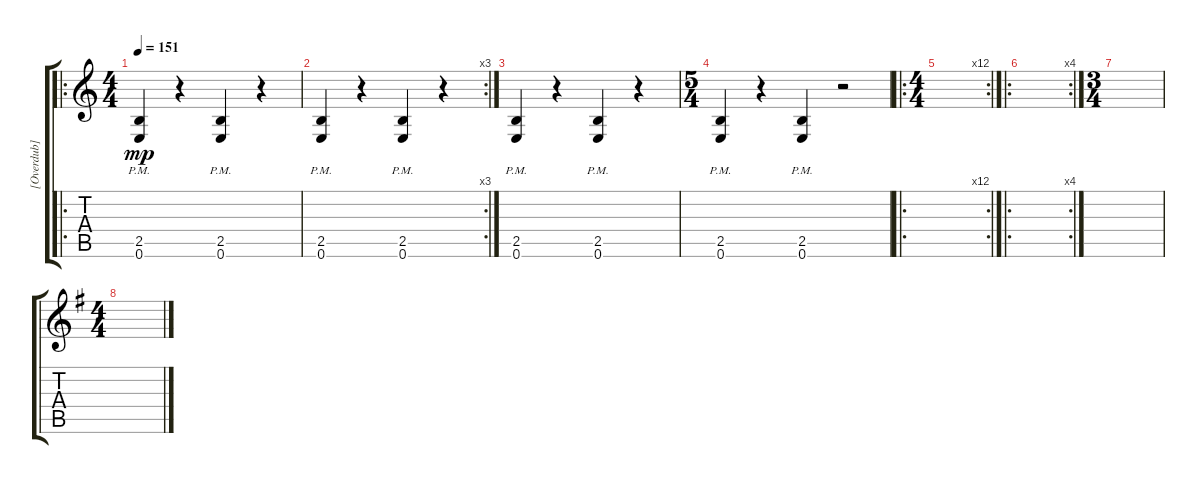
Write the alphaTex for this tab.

\track ("[Overdub]" "[Overdub]") {instrument distortionguitar}
\staff {score tabs}
\tuning (E4 B3 G3 D3 A2 E2) {hide}
\ro
\ts (4 4)
\tempo 151
\clef g2
\ks c
(2.5{pm} 0.6{pm}).4{dy mp instrument distortionguitar} r.4 (2.5{pm} 0.6{pm}).4 r.4 |
\rc 3
(2.5{pm} 0.6{pm}).4 r.4 (2.5{pm} 0.6{pm}).4 r.4 |
(2.5{pm} 0.6{pm}).4 r.4 (2.5{pm} 0.6{pm}).4 r.4 |
\ts (5 4)
(2.5{pm} 0.6{pm}).4 r.4 (2.5{pm} 0.6{pm}).4 r.2 |
\ro
\rc 12
\ts (4 4)
|
\ro
\rc 4
|
\ts (3 4)
|
\ts (4 4)
\ks g
